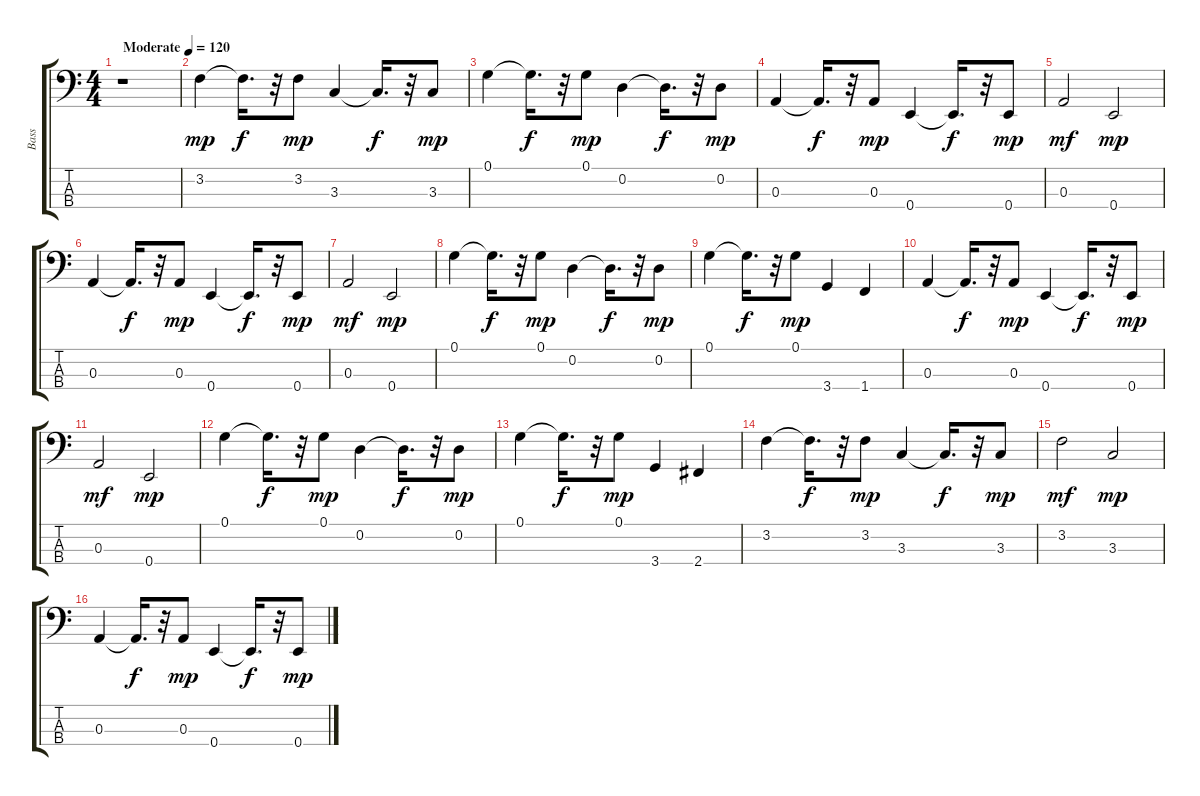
\track ("Bass " "Bass ") {instrument acousticbass}
\staff {score tabs}
\tuning (G2 D2 A1 E1) {hide}
\ts (4 4)
\tempo (120 "Moderate")
\clef f4
\ks c
r.1{dy mp instrument acousticbass} |
3.2.4 3.2{t}.16{d dy f} r.32 3.2.8{dy mp} 3.3.4 3.3{t}.16{d dy f} r.32 3.3.8{dy mp} |
0.1.4 0.1{t}.16{d dy f} r.32 0.1.8{dy mp} 0.2.4 0.2{t}.16{d dy f} r.32 0.2.8{dy mp} |
0.3.4 0.3{t}.16{d dy f} r.32 0.3.8{dy mp} 0.4.4 0.4{t}.16{d dy f} r.32 0.4.8{dy mp} |
0.3.2{dy mf} 0.4.2{dy mp} |
0.3.4 0.3{t}.16{d dy f} r.32 0.3.8{dy mp} 0.4.4 0.4{t}.16{d dy f} r.32 0.4.8{dy mp} |
0.3.2{dy mf} 0.4.2{dy mp} |
0.1.4 0.1{t}.16{d dy f} r.32 0.1.8{dy mp} 0.2.4 0.2{t}.16{d dy f} r.32 0.2.8{dy mp} |
0.1.4 0.1{t}.16{d dy f} r.32 0.1.8{dy mp} 3.4.4 1.4.4 |
0.3.4 0.3{t}.16{d dy f} r.32 0.3.8{dy mp} 0.4.4 0.4{t}.16{d dy f} r.32 0.4.8{dy mp} |
0.3.2{dy mf} 0.4.2{dy mp} |
0.1.4 0.1{t}.16{d dy f} r.32 0.1.8{dy mp} 0.2.4 0.2{t}.16{d dy f} r.32 0.2.8{dy mp} |
0.1.4 0.1{t}.16{d dy f} r.32 0.1.8{dy mp} 3.4.4 2.4.4 |
3.2.4 3.2{t}.16{d dy f} r.32 3.2.8{dy mp} 3.3.4 3.3{t}.16{d dy f} r.32 3.3.8{dy mp} |
3.2.2{dy mf} 3.3.2{dy mp} |
0.3.4 0.3{t}.16{d dy f} r.32 0.3.8{dy mp} 0.4.4 0.4{t}.16{d dy f} r.32 0.4.8{dy mp}
